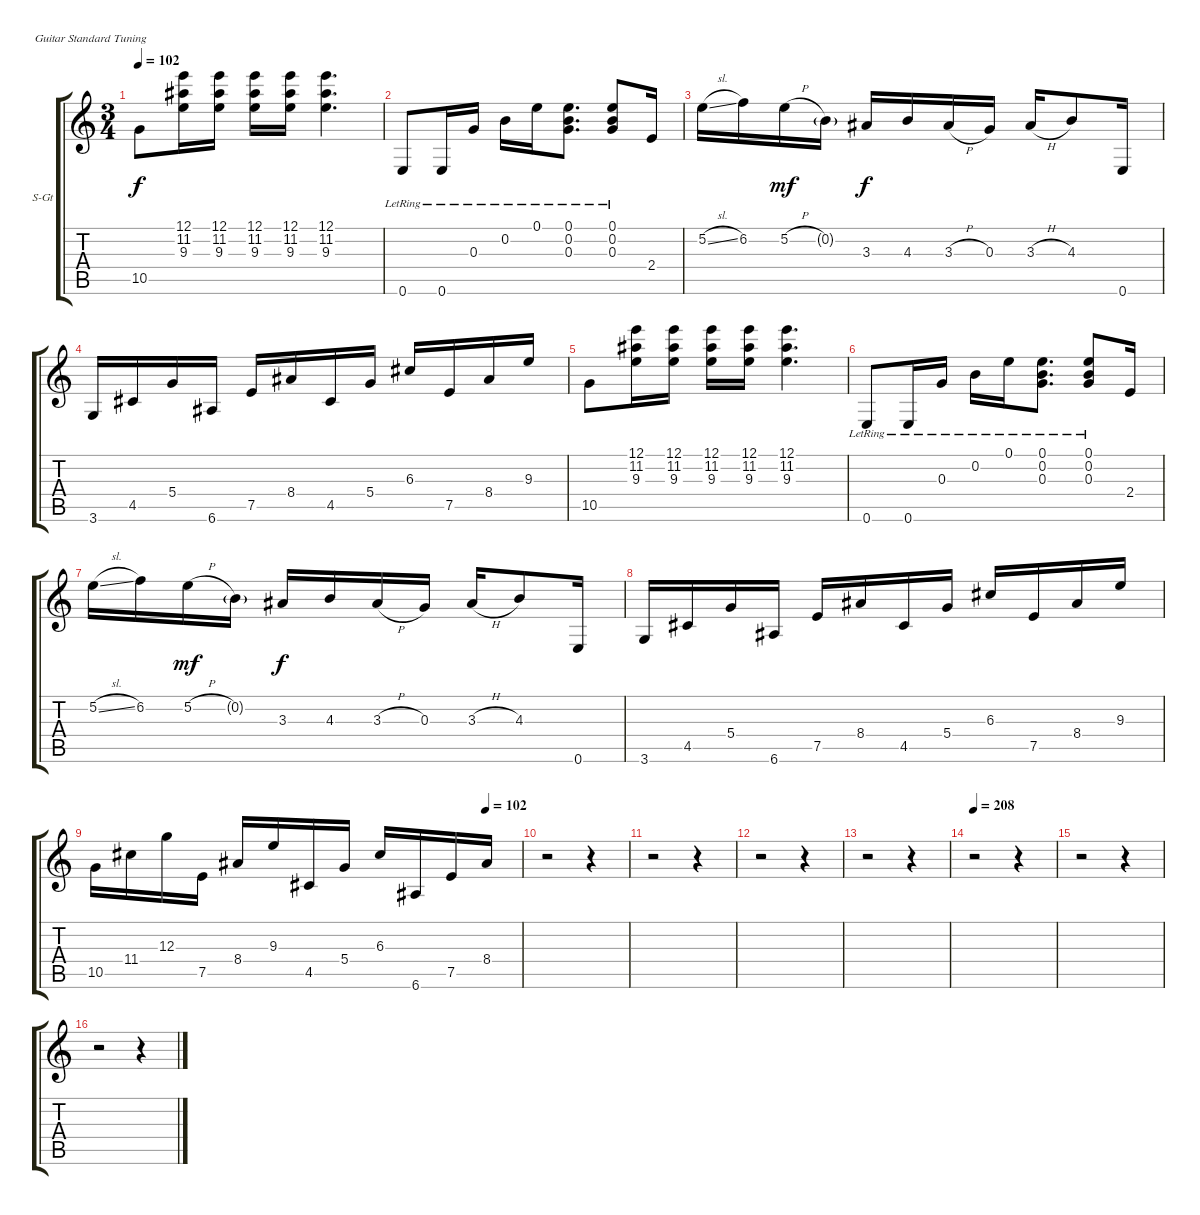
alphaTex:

\bracketExtendMode groupsimilarinstruments
\firstSystemTrackNameOrientation horizontal
\otherSystemsTrackNameOrientation horizontal
\track ("Acoustic Guitar" "S-Gt") {instrument acousticguitarsteel}
\staff {score tabs}
\tuning (E4 B3 G3 D3 A2 E2)
\ts (3 4)
\tempo 102
\clef g2
\ks c
10.5.8{dy f} (12.1 11.2 9.3).16 (12.1 11.2 9.3).16 (12.1 11.2 9.3).16 (12.1 11.2 9.3).16 (12.1 11.2 9.3).4{d} |
0.6{lr}.8 0.6{lr}.16 0.3{lr}.16 0.2{lr}.16 0.1{lr}.16 (0.1{lr} 0.2{lr} 0.3{lr}).8{d} (0.1{lr} 0.2{lr} 0.3{lr}).8 2.4.16 |
5.2{sl}.16 6.2.16 5.2{h}.16{dy mf} 0.2{g}.16 3.3.16{dy f} 4.3.16 3.3{h}.16 0.3.16 3.3{h}.16 4.3.8 0.6.16 |
3.6.16 4.5.16 5.4.16 6.6.16 7.5.16 8.4.16 4.5.16 5.4.16 6.3.16 7.5.16 8.4.16 9.3.16 |
10.5.8 (12.1 11.2 9.3).16 (12.1 11.2 9.3).16 (12.1 11.2 9.3).16 (12.1 11.2 9.3).16 (12.1 11.2 9.3).4{d} |
0.6{lr}.8 0.6{lr}.16 0.3{lr}.16 0.2{lr}.16 0.1{lr}.16 (0.1{lr} 0.2{lr} 0.3{lr}).8{d} (0.1{lr} 0.2{lr} 0.3{lr}).8 2.4.16 |
5.2{sl}.16 6.2.16 5.2{h}.16{dy mf} 0.2{g}.16 3.3.16{dy f} 4.3.16 3.3{h}.16 0.3.16 3.3{h}.16 4.3.8 0.6.16 |
3.6.16 4.5.16 5.4.16 6.6.16 7.5.16 8.4.16 4.5.16 5.4.16 6.3.16 7.5.16 8.4.16 9.3.16 |
\tempo (102 0.916667)
10.5.16 11.4.16 12.3.16 7.5.16 8.4.16 9.3.16 4.5.16 5.4.16 6.3.16 6.6.16 7.5.16 8.4.16 |
r.2 r.4 |
r.2 r.4 |
r.2 r.4 |
r.2 r.4 |
\tempo 208
r.2 r.4 |
r.2 r.4 |
r.2 r.4
